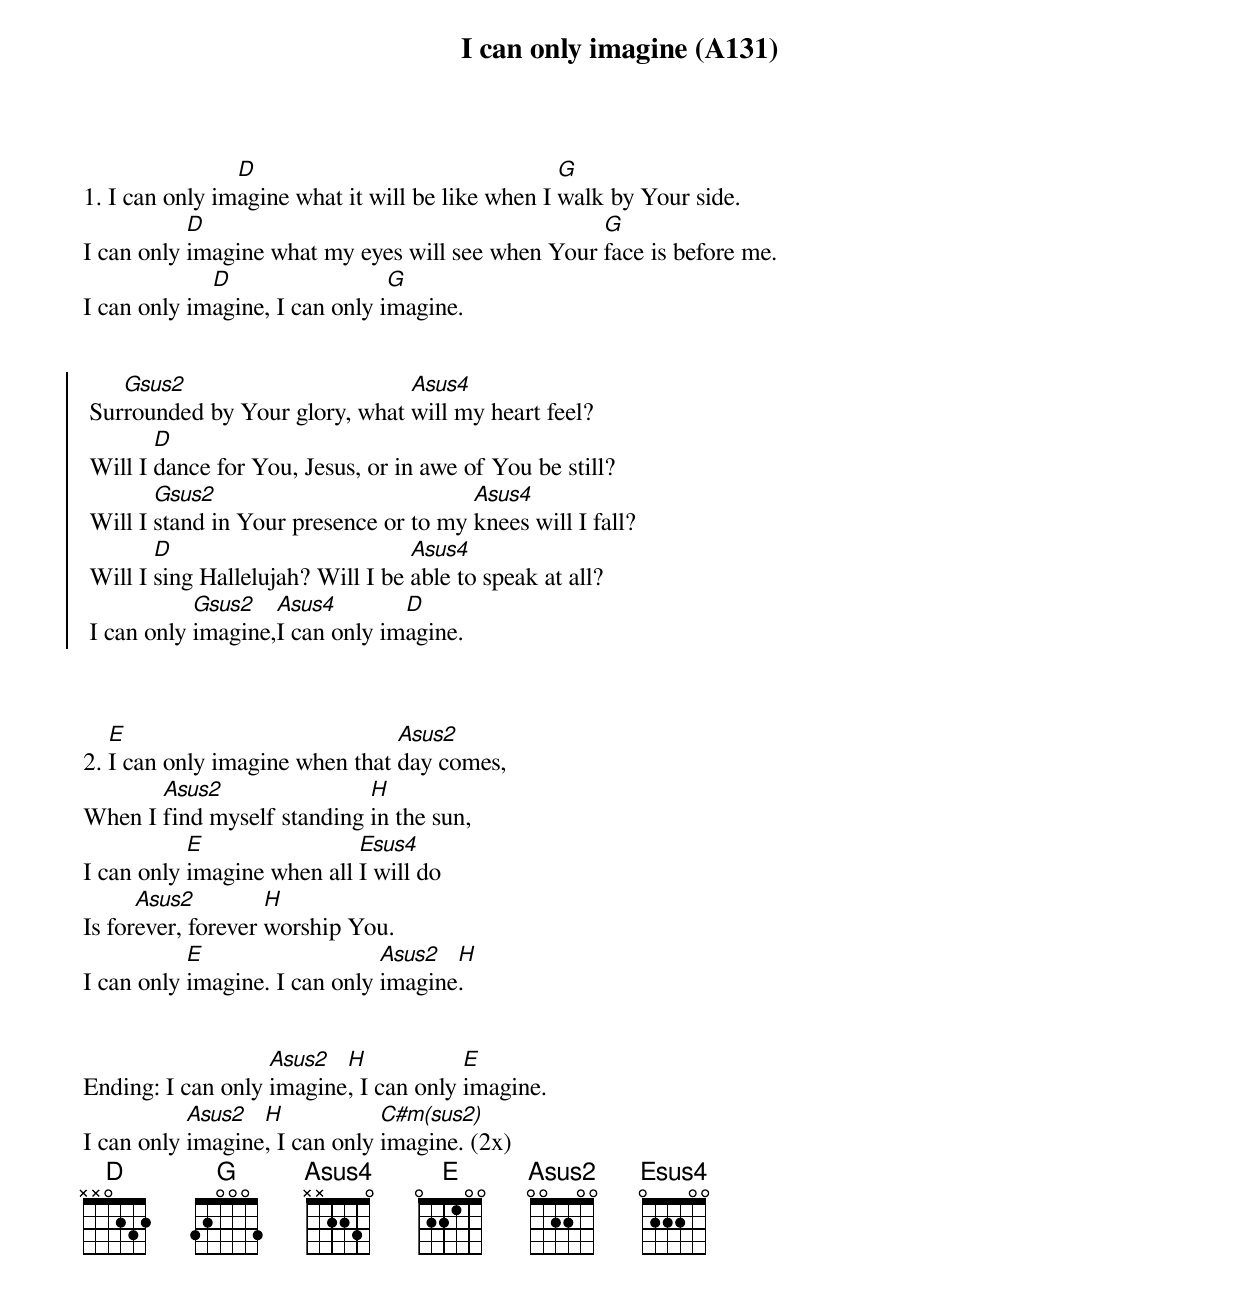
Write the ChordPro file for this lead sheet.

{title: I can only imagine (A131)}
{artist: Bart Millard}

1. I can only im[D]agine what it will be like when I [G]walk by Your side.
I can only [D]imagine what my eyes will see when Your [G]face is before me.
I can only im[D]agine, I can only i[G]magine.


{soc}
 Sur[Gsus2]rounded by Your glory, what [Asus4]will my heart feel?
 Will I [D]dance for You, Jesus, or in awe of You be still?
 Will I [Gsus2]stand in Your presence or to my [Asus4]knees will I fall?
 Will I [D]sing Hallelujah? Will I be [Asus4]able to speak at all?
 I can only [Gsus2]imagine,[Asus4]I can only im[D]agine.
 {eoc}



2. [E]I can only imagine when that [Asus2]day comes,
When I [Asus2]find myself standing [H]in the sun,
I can only [E]imagine when all [Esus4]I will do
Is for[Asus2]ever, forever [H]worship You.
I can only [E]imagine. I can only [Asus2]imagine[H].


Ending: I can only [Asus2]imagine[H], I can only [E]imagine.
I can only [Asus2]imagine[H], I can only [C#m(sus2)]imagine. (2x)
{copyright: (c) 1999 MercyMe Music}
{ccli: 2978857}
